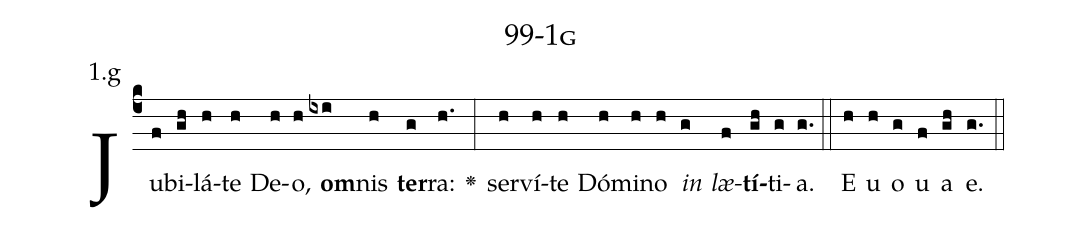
name: 99-1g;
annotation: 1.g;
%%
(c4)Ju(f)bi(gh)lá(h)te(h) De(h)o,(h) <b>om</b>(ixi)nis(h) <b>ter</b>(g)ra:(h.) <v>\greheightstar</v>(:) ser(h)ví(h)te(h) Dó(h)mi(h)no(h) <i>in</i>(g) <i>læ</i>(f)<b>tí</b>(gh)ti(g)a.(g.) (::) E(h) u(h) o(g) u(f) a(gh) e.(g.) (::)
